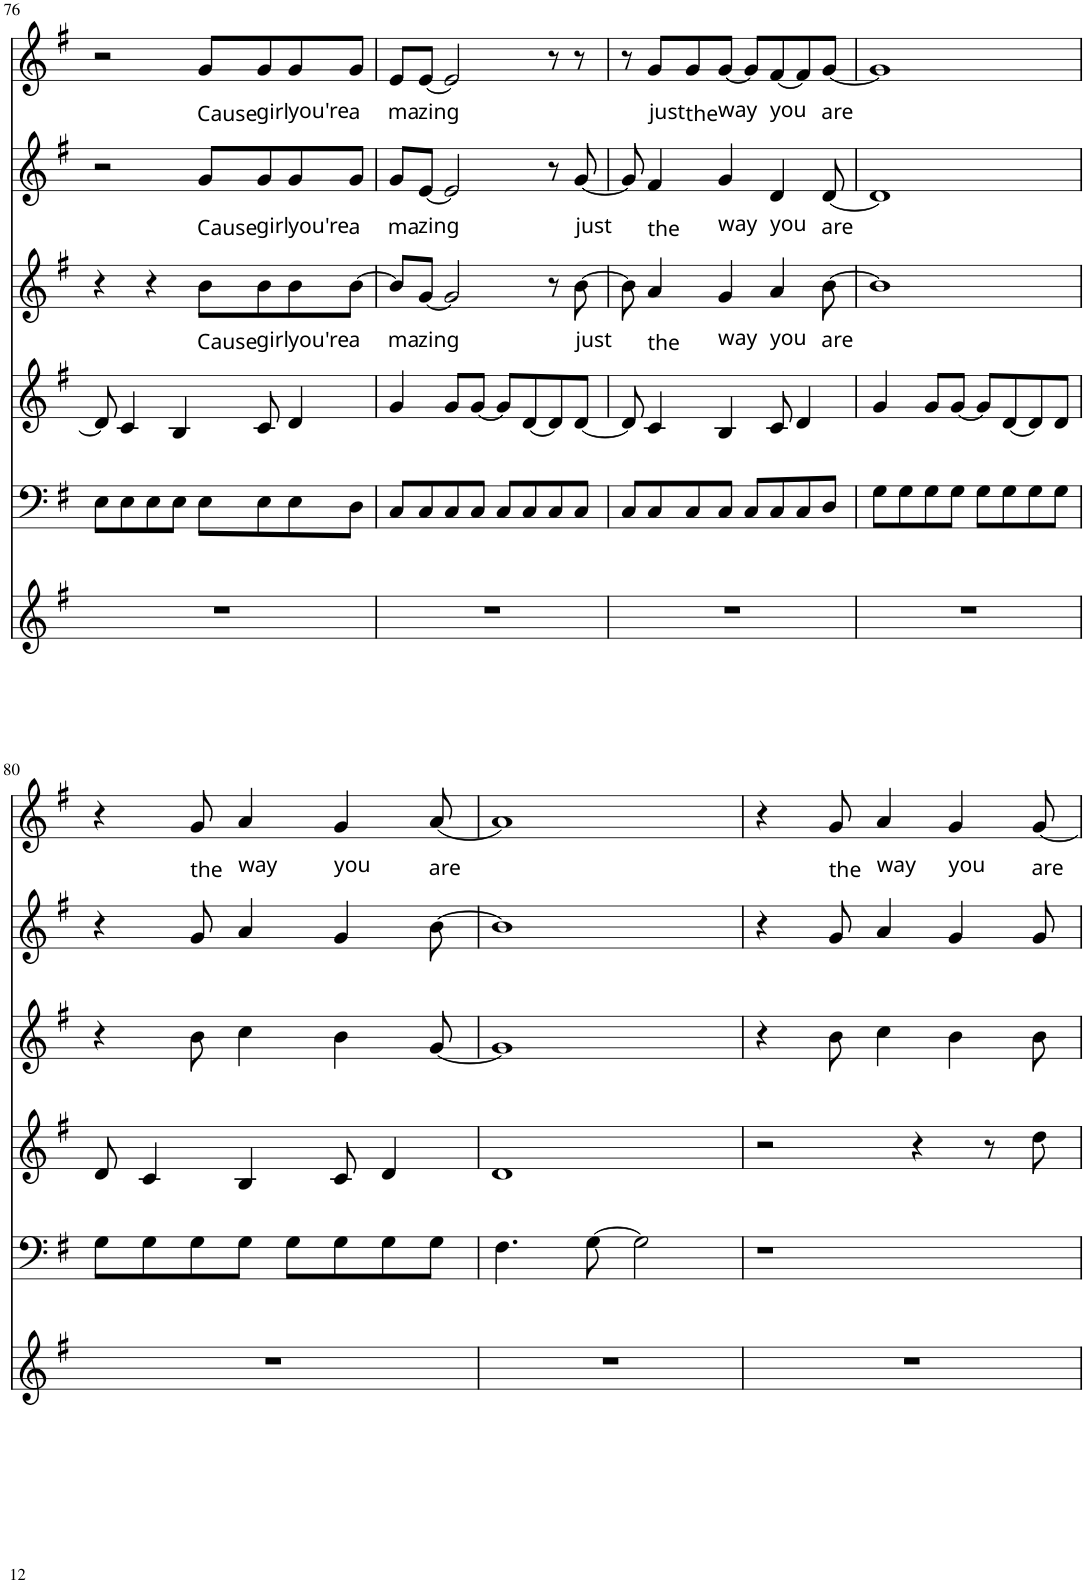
**kern	**kern	**kern	**kern	**text	**kern	**text	**kern	**text
*part6	*part5	*part4	*part3	*part3	*part2	*part2	*part1	*part1
*staff6	*staff5	*staff4	*staff3	*staff3	*staff2	*staff2	*staff1	*staff1
*I"Alto	*I"Alto	*I"Mezzosoprano	*I"Soprano	*	*I"Alto/Lead 2	*	*I"Lead	*
!!LO:PB:g=z
*clefG2	*clefF4	*clefG2	*clefG2	*	*clefG2	*	*clefG2	*
*k[f#]	*k[f#]	*k[f#]	*k[f#]	*	*k[f#]	*	*k[f#]	*
*M4/4	*M4/4	*M4/4	*M4/4	*	*M4/4	*	*M4/4	*
=76	=76	=76	=76	=76	=76	=76	=76	=76
1r	8E\L	8d/]	4r	.	2r	.	2r	.
.	8E\	4c/	.	.	.	.	.	.
.	8E\	.	4r	.	.	.	.	.
.	8E\J	4B/	.	.	.	.	.	.
!	!	!	!	!LO:LY:b	!	!LO:LY:b	!	!LO:LY:b
.	8E\L	.	8b\L	Cause	8g/L	Cause	8g/L	Cause
!	!	!	!	!LO:LY:b	!	!LO:LY:b	!	!LO:LY:b
.	8E\	8c/	8b\	girl	8g/	girl	8g/	girl
!	!	!	!	!LO:LY:b	!	!LO:LY:b	!	!LO:LY:b
.	8E\	4d/	8b\	you're	8g/	you're	8g/	you're
!	!	!	!	!LO:LY:b	!	!LO:LY:b	!	!LO:LY:b
.	8D\J	.	[8b\J	a	8g/J	a	8g/J	a
=77	=77	=77	=77	=77	=77	=77	=77	=77
!	!	!	!	!LO:LY:b	!	!LO:LY:b	!	!LO:LY:b
1r	8C/L	4g/	8b/L]	ma	8g/L	ma	8e/L	ma
!	!	!	!	!LO:LY:b	!	!LO:LY:b	!	!LO:LY:b
.	8C/	.	[8g/J	zing	[8e/J	zing	[8e/J	zing
.	8C/	8g/L	2g/]	.	2e/]	.	2e/]	.
.	8C/J	[8g/J	.	.	.	.	.	.
.	8C/L	8g/L]	.	.	.	.	.	.
.	8C/	[8d/	.	.	.	.	.	.
.	8C/	8d/]	8r	.	8r	.	8r	.
!	!	!	!	!LO:LY:b	!	!LO:LY:b	!	!
.	8C/J	[8d/J	[8b\	just	[8g/	just	8r	.
=78	=78	=78	=78	=78	=78	=78	=78	=78
1r	8C/L	8d/]	8b\]	.	8g/]	.	8r	.
!	!	!	!	!LO:LY:b	!	!LO:LY:b	!	!LO:LY:b
.	8C/	4c/	4a/	the	4f#/	the	8g/L	just
!	!	!	!	!	!	!	!	!LO:LY:b
.	8C/	.	.	.	.	.	8g/	the
!	!	!	!	!LO:LY:b	!	!LO:LY:b	!	!LO:LY:b
.	8C/J	4B/	4g/	way	4g/	way	[8g/J	way
.	8C/L	.	.	.	.	.	8g/L]	.
!	!	!	!	!LO:LY:b	!	!LO:LY:b	!	!LO:LY:b
.	8C/	8c/	4a/	you	4d/	you	[8f#/	you
.	8C/	4d/	.	.	.	.	8f#/]	.
!	!	!	!	!LO:LY:b	!	!LO:LY:b	!	!LO:LY:b
.	8D/J	.	[8b\	are	[8d/	are	[8g/J	are
=79	=79	=79	=79	=79	=79	=79	=79	=79
1r	8G\L	4g/	1b]	.	1d]	.	1g]	.
.	8G\	.	.	.	.	.	.	.
.	8G\	8g/L	.	.	.	.	.	.
.	8G\J	[8g/J	.	.	.	.	.	.
.	8G\L	8g/L]	.	.	.	.	.	.
.	8G\	[8d/	.	.	.	.	.	.
.	8G\	8d/]	.	.	.	.	.	.
.	8G\J	8d/J	.	.	.	.	.	.
!!LO:LB:g=z
=80	=80	=80	=80	=80	=80	=80	=80	=80
1r	8G\L	8d/	4r	.	4r	.	4r	.
.	8G\	4c/	.	.	.	.	.	.
!	!	!	!	!	!	!	!	!LO:LY:b
.	8G\	.	8b\	.	8g/	.	8g/	the
!	!	!	!	!	!	!	!	!LO:LY:b
.	8G\J	4B/	4cc\	.	4a/	.	4a/	way
.	8G\L	.	.	.	.	.	.	.
!	!	!	!	!	!	!	!	!LO:LY:b
.	8G\	8c/	4b\	.	4g/	.	4g/	you
.	8G\	4d/	.	.	.	.	.	.
!	!	!	!	!	!	!	!	!LO:LY:b
.	8G\J	.	[8g/	.	[8b\	.	[8a/	are
=81	=81	=81	=81	=81	=81	=81	=81	=81
1r	4.F#\	1d	1g]	.	1b]	.	1a]	.
.	[8G\	.	.	.	.	.	.	.
.	2G\]	.	.	.	.	.	.	.
=82	=82	=82	=82	=82	=82	=82	=82	=82
1r	1r	2r	4r	.	4r	.	4r	.
!	!	!	!	!	!	!	!	!LO:LY:b
.	.	.	8b\	.	8g/	.	8g/	the
!	!	!	!	!	!	!	!	!LO:LY:b
.	.	.	4cc\	.	4a/	.	4a/	way
.	.	4r	.	.	.	.	.	.
!	!	!	!	!	!	!	!	!LO:LY:b
.	.	.	4b\	.	4g/	.	4g/	you
.	.	8r	.	.	.	.	.	.
!	!	!	!	!	!	!	!	!LO:LY:b
.	.	8dd\	8b\	.	8g/	.	[8g/	are
=	=	=	=	=	=	=	=	=
*-	*-	*-	*-	*-	*-	*-	*-	*-
